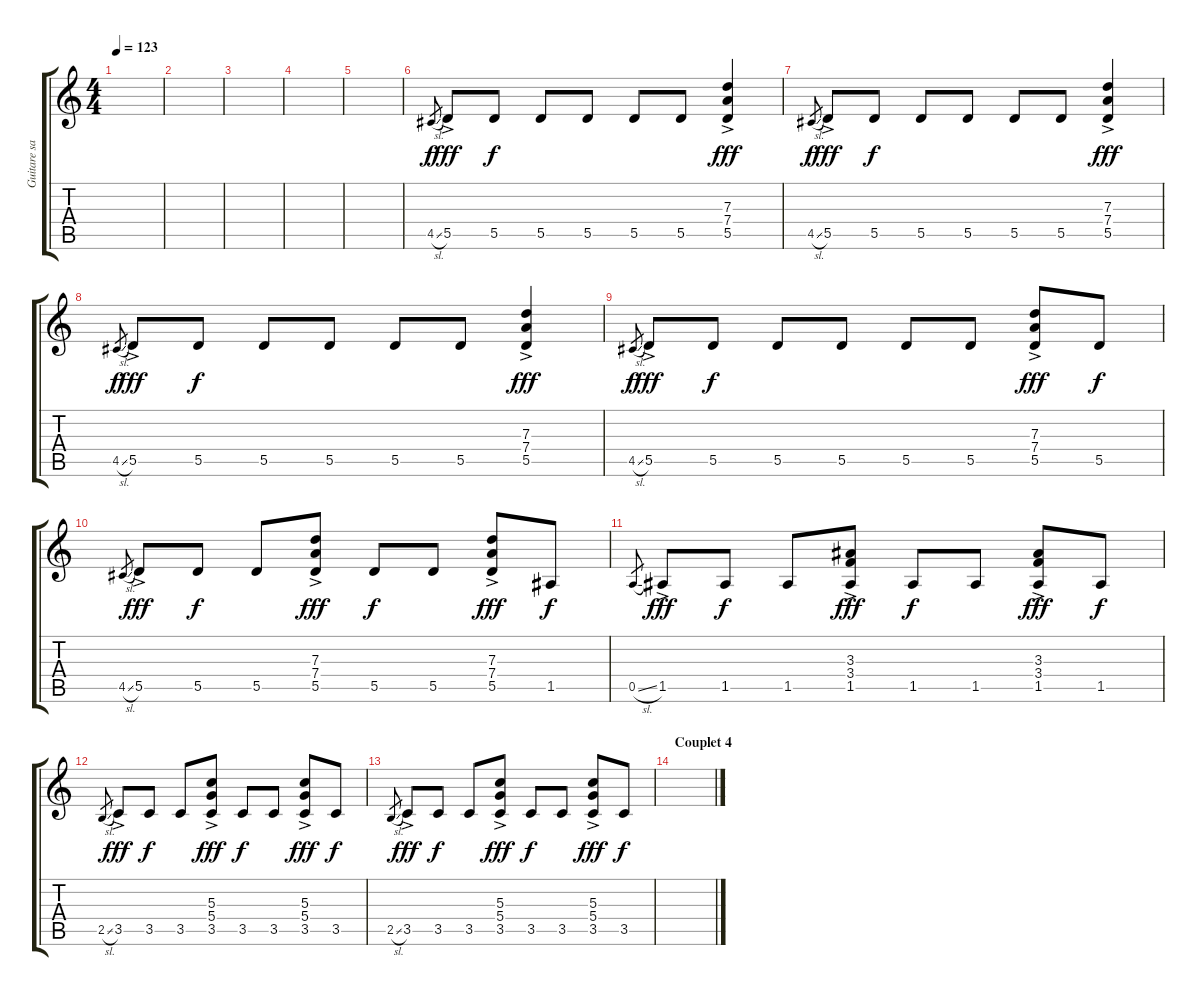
\track ("Guitare saturée" "Guitare sa") {instrument distortionguitar}
\staff {score tabs}
\tuning (E4 B3 G3 D3 A2 E2) {hide}
\ts (4 4)
\tempo 123
\clef g2
\ks c
|
|
|
|
|
4.5{sl}.8{gr} 5.5{ac}.8{dy fff} 5.5.8{dy f} 5.5.8 5.5.8 5.5.8 5.5.8 (7.3 7.4 5.5{ac}).4{dy fff} |
4.5{sl}.8{gr dy f} 5.5{ac}.8{dy fff} 5.5.8{dy f} 5.5.8 5.5.8 5.5.8 5.5.8 (7.3 7.4 5.5{ac}).4{dy fff} |
4.5{sl}.8{gr dy f} 5.5{ac}.8{dy fff} 5.5.8{dy f} 5.5.8 5.5.8 5.5.8 5.5.8 (7.3 7.4 5.5{ac}).4{dy fff} |
4.5{sl}.8{gr dy f} 5.5{ac}.8{dy fff} 5.5.8{dy f} 5.5.8 5.5.8 5.5.8 5.5.8 (7.3 7.4 5.5{ac}).8{dy fff} 5.5.8{dy f} |
4.5{sl}.8{gr} 5.5{ac}.8{dy fff} 5.5.8{dy f} 5.5.8 (7.3{ac} 7.4 5.5).8{dy fff} 5.5.8{dy f} 5.5.8 (7.3 7.4 5.5{ac}).8{dy fff} 1.5.8{dy f} |
0.5{sl}.8{gr} 1.5{ac}.8{dy fff} 1.5.8{dy f} 1.5.8 (3.3{ac} 3.4 1.5).8{dy fff} 1.5.8{dy f} 1.5.8 (3.3 3.4 1.5{ac}).8{dy fff} 1.5.8{dy f} |
2.5{sl}.8{gr} 3.5{ac}.8{dy fff} 3.5.8{dy f} 3.5.8 (5.3{ac} 5.4 3.5).8{dy fff} 3.5.8{dy f} 3.5.8 (5.3 5.4 3.5{ac}).8{dy fff} 3.5.8{dy f} |
2.5{sl}.8{gr} 3.5{ac}.8{dy fff} 3.5.8{dy f} 3.5.8 (5.3{ac} 5.4 3.5).8{dy fff} 3.5.8{dy f} 3.5.8 (5.3 5.4 3.5{ac}).8{dy fff} 3.5.8{dy f} |
\section ("" "Couplet 4")
